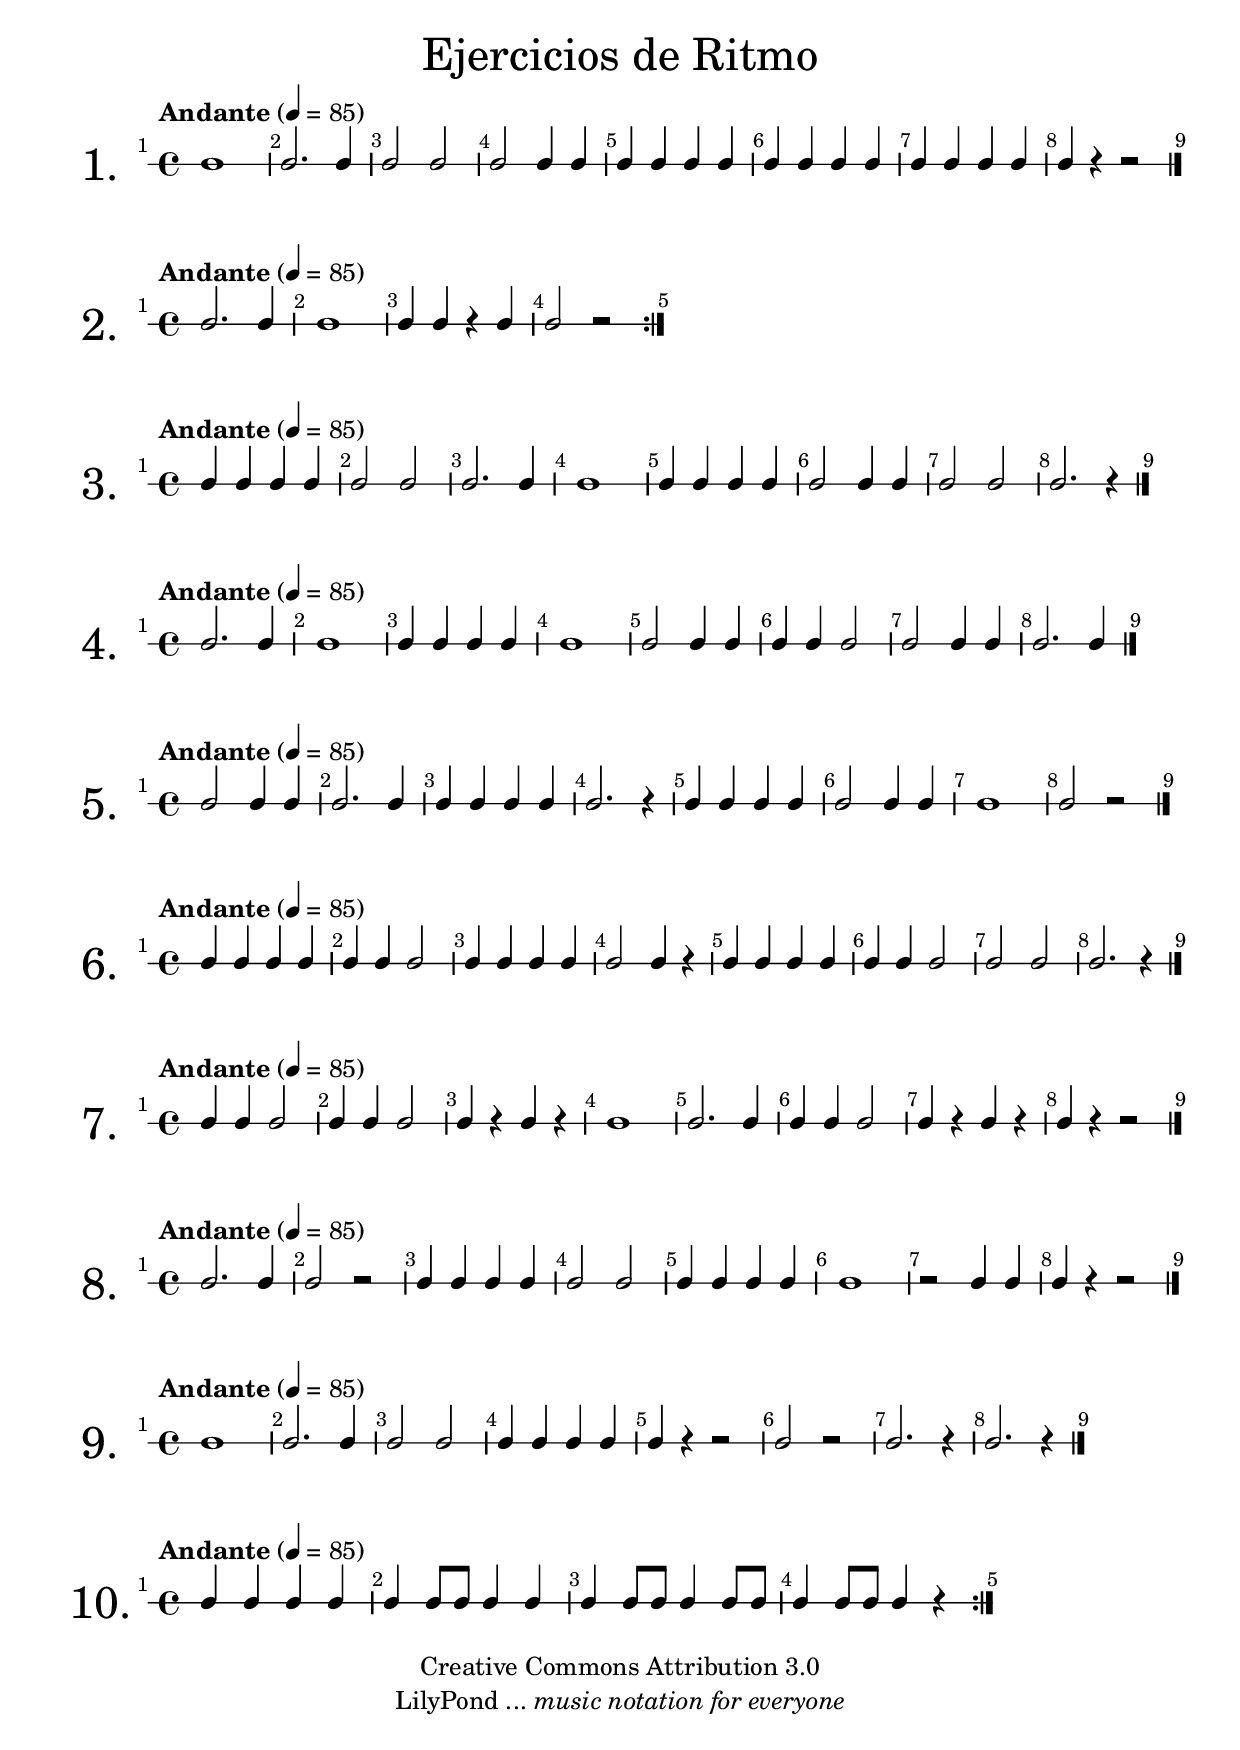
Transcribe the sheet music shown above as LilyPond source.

% ****************************************************************
% Create on Frescobaldi 2 20130219
% by serach.sam@
% Ejercicios de ritmo
% ****************************************************************
\language "espanol"
\version "2.18.0"

%{
  Fragmentos musicales de ejercicios de solfeo
  By search.sam@ Frescobaldi 2.0.8 20130221
%}

fragi = \relative do' {
  do4 re mi fa
  sol2 la
  sol4 fa mi2
  fa4 mi re2
  mi4 fa sol la
  sol2 fa
  mi4 fa mi re
  do1 
  \bar "|."
}

fragii = \relative do' {
  \time 3/4
  fa4 fa sol
  la4. sol8 fa4
  sol8 sol la4 si
  do2 do4
  re re do
  si4. la8 sol4
  sol fa sol
  fa2.
  \bar "|."
}

fragiii = \relative do' {
  \time 3/4
  fa4 la do
  do8 re do4 la
  sol fa do
  fa2 r4
  sol la si
  do4. si8 la4
  la fa sol
  fa2.
  \bar "|."
}

fragiv = \relative do' {
  re4 mi fa8 mi re4
  re8 mi fa sol la2
  la4 si do re
  do re2 r4
  re do si \times 2/3 { la8 la la }
  sol4 fa mi \times 2/3 { mi8 mi mi }
  re4 fa la re
  r4 do re2
  \bar "|."
}

fragv = \relative do'' {
  \time 6/8
  si4. si
  si8 la sol la4.
  la8 si do si la sol
  fa sol la la4.
  sol re
  sol8 la si do re do
  si4. r
  la8 sol fa sol4.
  \bar "|."
}

fragvi = \relative do' {
  do4 mi fa8 sol la4
  si8 si si4 do4 r
  do la fa la(
  la) \times 2/3 { sol8 si re } do2
  do8 si la4 sol4 fa
  sol8 sol8 fa4 mi8 mi re4
  do8 do si'4 la4 si
  r si do sol
  \bar "|."
}

fragvii = \relative do'' {
  sol4 la si do
  re2 re
  do4 do re2
  re4 mi re2
  do4 do re do
  si si la2
  sol4 la si la
  sol1
  \bar "|."
}

fragviii = \relative do'' {
  \time 3/4
  sol2 la4
  si4 si do
  re si la
  si r si
  do do re
  re2.
  re4 si sol
  sol2.
  \bar "|."
}

fragix = \relative do'' {
  \time 3/4
  la4 do mi
  mi2.
  mi8 mi re4 do
  re2 r4
  re re8 mi re4
  do2 r4
  si la sol
  la2.
  \bar "|."
}

fragx = \relative do' {
  do4 re mi re
  do2 re
  mi4 fa sol la
  sol1
  fa2 mi4 fa
  sol2 fa
  mi re
  do1
  \bar "|."
}

fragxi = \relative do' {
  \time 3/4
  fa4 fa sol
  fa fa8 sol la4
  si la4. si8
  do2.
  do4 do re
  do4. si8 la4
  sol la sol
  fa2.
  \bar "|."
}

fragxii = \relative do' {
  \time 3/4
  fa4 la fa
  sol4. la8 si4
  do la si
  do2 r4
  do la fa
  sol4. la8 si4
  la8 sol fa4 la
  fa2.
  \bar "|."
}

fragxiii = \relative do' {
  re4 do re mi
  fa fa8 mi fa4 r
  re fa la sol
  la2. la4
  sol \times 2/3 { fa8 fa fa } sol4 la
  fa mi8 fa re4 r
  re8 mi fa sol la4 fa
  r \times 2/3 { mi8 mi mi } re2
  \bar "|."
}

fragxiv = \relative do'' {
  \time 6/8
  sol8 sol la si8 la8 sol8
  la la si do4.
  si4. sol la si
  la4. r
  sol8 sol la si8 la8 sol8
  sol4. re4.
  si'4. sol
  la8 si la sol4.
  \bar "|."
}

fragxv = \relative do' {
  do4. mi8 sol8 fa8 mi4
  fa \times 2/3 { mi8 fa sol } la si la4
  \times 2/3 { sol8 re la' } si8 do8  re2
  re4 do2 do,4
  do' la sol8 fa8 sol4
  r mi do8 fa8 sol4 
  la8 fa8 la8 fa r4 si
  \times 2/3 { si8 sol si } do2
  \bar "|."
}

fragxvi = \relative do' {
  do4 re mi re
  do2 re
  mi4 mi fa fa 
  sol1
  fa4 fa sol la
  sol fa mi2
  re4 re mi re
  do1
  \bar "|."
}

fragxvii = \relative do' {
  \time 3/4
  do4 re mi
  mi sol fa
  mi2 re4
  do r do
  mi mi fa
  sol2.
  fa4 mi re
  do2.
  \bar "|."
}

fragxviii = \relative do' {
  re4 fa la fa
  la2. r4
  sol fa mi r8 mi
  fa4 mi re r8 re
  mi4 mi8 fa sol4 la
  fa2. mi4
  re4 re8 mi fa4 mi
  re1
  \bar "|."
}

fragxix = \relative do' {
  do4 re mi fa
  mi re do2
  do4 re mi fa
  sol1
  la4 la sol la	
  sol4 fa mi2
  fa4 mi re re
  do1
  \bar "|."
}

fragxx = \relative do' {
  \time 3/4
  fa4 sol la
  si4. la8 si4
  do4 do8 re do4
  do2.
  do4 si la
  sol4. la8 sol4 
  la4 la8 do fa,4
  \bar "|."
}

%%%%%%%%%%%%%%%%%%%%%%%%%%%%%%%%%%%%%%%%%%%%%%%%%%
%{
  Fragmentos musicales de ejercicios de ritmo
  By search.sam@ Frescobaldi 2.0.8 20130221
%}

riti = \relative do' {
  do1
  do2. do4
  do2 do
  do2 do4 do
  do do do do
  do do do do
  do do do do
  do r r2
  \bar "|."
}

ritii = \relative do' {
  do2. do4
  do1
  do4 do r do
  do2 r
  \bar ":|."
}

ritiii = \relative do' {
  do4 do do do
  do2 do
  do2. do4
  do1
  do4 do do do
  do2 do4 do
  do2 do
  do2. r4
  \bar "|."
}

ritiv = \relative do' {
  do2. do4
  do1
  do4 do do do
  do1
  do2 do4 do
  do4 do do2
   do2 do4 do
  do2. do4
  \bar "|."
}

ritv = \relative do' {
  do2 do4 do
  do2. do4
  do4 do do do
  do2. r4
  do4 do do do
  do2 do4 do
  do1
  do2 r
  \bar "|."
}

ritvi = \relative do' {
  do4 do do do
  do4 do do2 
  do4 do do do
  do2 do4 r
  do4 do do do
  do4 do do2 
  do2 do
  do2. r4
  \bar "|."
}

ritvii = \relative do' {
  do4 do do2
  do4 do do2
  do4 r do r
  do1
  do2. do4
  do4 do do2 
  do4 r do r
  do4 r r2
  \bar "|."
}

ritviii = \relative do' {
  do2. do4
  do2 r
  do4 do do do
  do2 do
  do4 do do do
  do1
  r2 do4 do
  do4 r r2
  \bar "|."
}

ritix = \relative do' {
  do1
  do2. do4
  do2 do
  do4 do do do
  do4 r r2
  do2 r
  do2. r4
  do2. r4
  \bar "|."
}

ritx = \relative do' {
  do4 do do do
  do4 do8 do do4 do
  do4 do8 do do4 do8 do
  do4 do8 do do4 r
  \bar ":|."
}


#(set-global-staff-size 22)
\markup { \fill-line { \center-column { \fontsize #5 "Ejercicios de Ritmo"  } } }

\header {
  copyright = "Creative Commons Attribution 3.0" 
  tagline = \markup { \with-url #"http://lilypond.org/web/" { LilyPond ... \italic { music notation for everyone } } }
  breakbefore = ##t
}

% Ejercicio 1
\score {
  <<
    \new RhythmicStaff {
      \tempo "Andante" 4 = 85
      \set Staff.instrumentName = \markup{ \fontsize #5 "1." }
      \override Score.BarNumber.break-visibility = #'#(#t #t #t)
      \set Score.barNumberVisibility = #all-bar-numbers-visible
      \bar ""
      \new Voice = "myRhythm" {
        \riti
      }
    }
  >>
}

% Ejercicio 2
\score {
  <<
    \new RhythmicStaff {
      \tempo "Andante" 4 = 85
      \set Staff.instrumentName = \markup{ \fontsize #5 "2." }
      \override Score.BarNumber.break-visibility = #'#(#t #t #t)
      \set Score.barNumberVisibility = #all-bar-numbers-visible
      \bar ""
      \new Voice = "myRhythm" {
        \ritii
      }
    }
  >>
}

% Ejercicio 3
\score {
  <<
    \new RhythmicStaff {
      \tempo "Andante" 4 = 85
      \set Staff.instrumentName = \markup{ \fontsize #5 "3." }
      \override Score.BarNumber.break-visibility = #'#(#t #t #t)
      \set Score.barNumberVisibility = #all-bar-numbers-visible
      \bar ""
      \new Voice = "myRhythm" {
        \ritiii
      }
    }
  >>
}

% Ejercicio 4
\score {
  <<
    \new RhythmicStaff {
      \tempo "Andante" 4 = 85
      \set Staff.instrumentName = \markup{ \fontsize #5 "4." }
      \override Score.BarNumber.break-visibility = #'#(#t #t #t)
      \set Score.barNumberVisibility = #all-bar-numbers-visible
      \bar ""
      \new Voice = "myRhythm" {
        \ritiv
      }
    }
  >>
}

% Ejercicio 5
\score {
  <<
    \new RhythmicStaff {
      \tempo "Andante" 4 = 85
      \set Staff.instrumentName = \markup{ \fontsize #5 "5." }
      \override Score.BarNumber.break-visibility = #'#(#t #t #t)
      \set Score.barNumberVisibility = #all-bar-numbers-visible
      \bar ""
      \new Voice = "myRhythm" {
        \ritv
      }
    }
  >>
}

% Ejercicio 6
\score {
  <<
    \new RhythmicStaff {
      \tempo "Andante" 4 = 85
      \set Staff.instrumentName = \markup{ \fontsize #5 "6." }
      \override Score.BarNumber.break-visibility = #'#(#t #t #t)
      \set Score.barNumberVisibility = #all-bar-numbers-visible
      \bar ""
      \new Voice = "myRhythm" {
        \ritvi
      }
    }
  >>
}

% Ejercicio 7
\score {
  <<
    \new RhythmicStaff {
      \tempo "Andante" 4 = 85
      \set Staff.instrumentName = \markup{ \fontsize #5 "7." }
      \override Score.BarNumber.break-visibility = #'#(#t #t #t)
      \set Score.barNumberVisibility = #all-bar-numbers-visible
      \bar ""
      \new Voice = "myRhythm" {
        \ritvii
      }
    }
  >>
}

% Ejercicio 8
\score {
  <<
    \new RhythmicStaff {
      \tempo "Andante" 4 = 85
      \set Staff.instrumentName = \markup{ \fontsize #5 "8." }
      \override Score.BarNumber.break-visibility = #'#(#t #t #t)
      \set Score.barNumberVisibility = #all-bar-numbers-visible
      \bar ""
      \new Voice = "myRhythm" {
        \ritviii
      }
    }
  >>
}

% Ejercicio 9
\score {
  <<
    \new RhythmicStaff {
      \tempo "Andante" 4 = 85
      \set Staff.instrumentName = \markup{ \fontsize #5 "9." }
      \override Score.BarNumber.break-visibility = #'#(#t #t #t)
      \set Score.barNumberVisibility = #all-bar-numbers-visible
      \bar ""
      \new Voice = "myRhythm" {
        \ritix
      }
    }
  >>
}

% Ejercicio 10
\score {
  <<
    \new RhythmicStaff {
      \tempo "Andante" 4 = 85
      \set Staff.instrumentName = \markup{ \fontsize #5 "10." }
      \override Score.BarNumber.break-visibility = #'#(#t #t #t)
      \set Score.barNumberVisibility = #all-bar-numbers-visible
      \bar ""
      \new Voice = "myRhythm" {
        \ritx
      }
    }
  >>
}

\paper {
  #( set-default-paper-size "letter" )
}